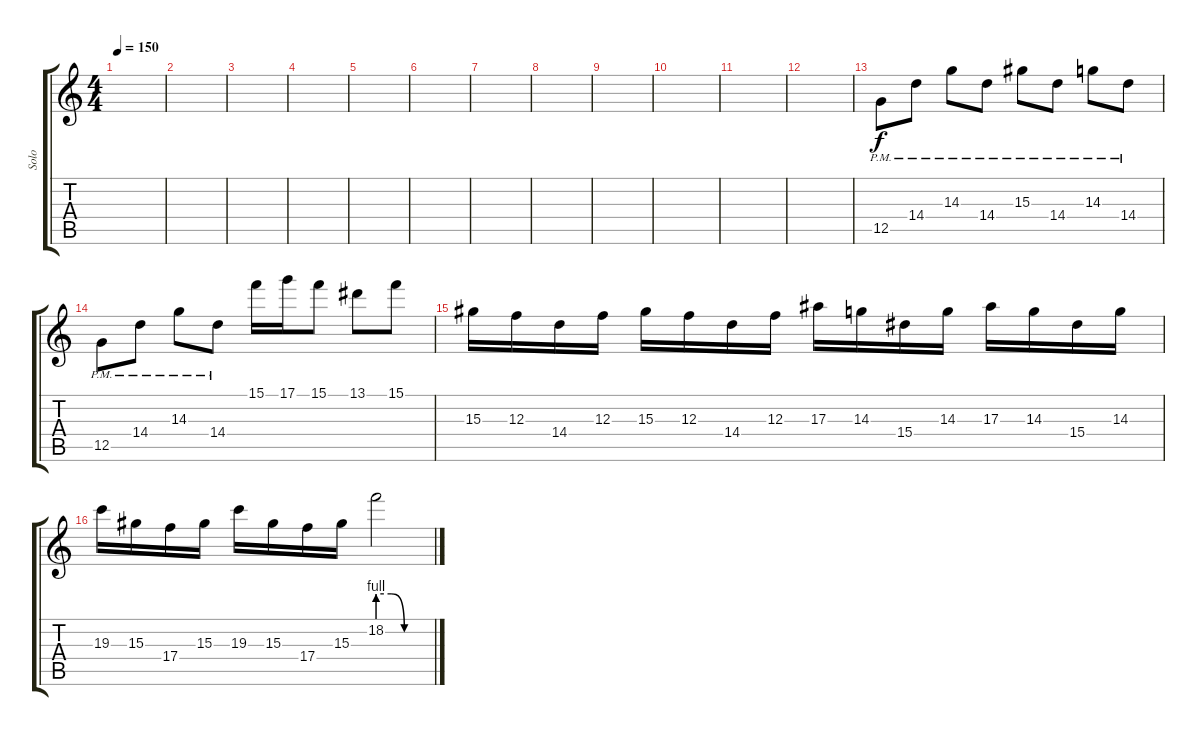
\track ("Solo" "Solo") {instrument overdrivenguitar}
\staff {score tabs}
\tuning (D4 A3 F3 C3 G2 C2) {hide}
\ts (4 4)
\tempo 150
\clef g2
\ks c
|
|
|
|
|
|
|
|
|
|
|
|
12.5{pm}.8 14.4{pm}.8 14.3{pm}.8 14.4{pm}.8 15.3{pm}.8 14.4{pm}.8 14.3{pm}.8 14.4{pm}.8 |
12.5{pm}.8 14.4{pm}.8 14.3{pm}.8 14.4{pm}.8 15.1.16 17.1.16 15.1.8 13.1.8 15.1.8 |
15.3.16 12.3.16 14.4.16 12.3.16 15.3.16 12.3.16 14.4.16 12.3.16 17.3.16 14.3.16 15.4.16 14.3.16 17.3.16 14.3.16 15.4.16 14.3.16 |
19.3.16 15.3.16 17.4.16 15.3.16 19.3.16 15.3.16 17.4.16 15.3.16 18.2{be (custom 0 4 15 4 30 0 60 0)}.2
